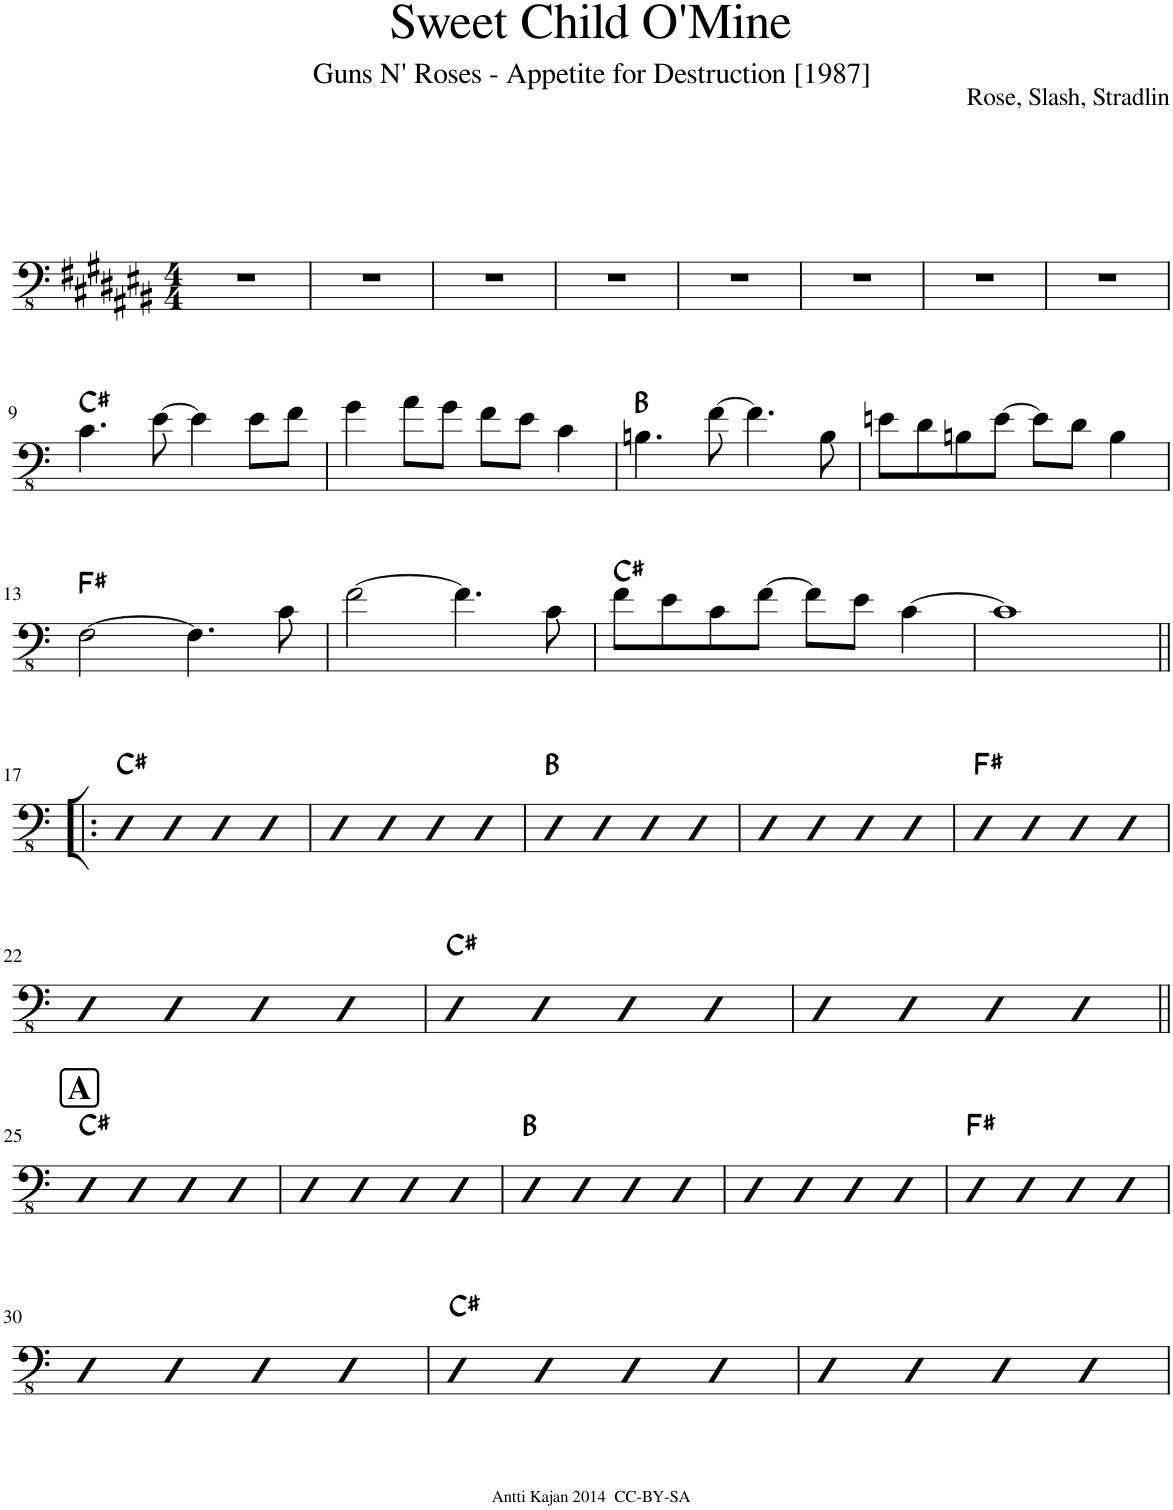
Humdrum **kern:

**kern	**harte
*part1	*part1
*staff1	*
*I"Fretless Electric Bass	*
*clefFv4	*
*k[f#c#g#d#a#e#b#]	*
*M4/4	*
=1	=1
1r	.
=2	=2
1r	.
=3	=3
1r	.
=4	=4
1r	.
=5	=5
1r	.
=6	=6
1r	.
=7	=7
1r	.
=8	=8
1r	.
!!LO:LB:g=z
=9	=9
4.C#\	C#:maj
[8E#\	.
4E#\]	.
8E#\L	.
8F#\J	.
=10	=10
4G#\	.
8A#\L	.
8G#\J	.
8F#\L	.
8E#\J	.
4C#\	.
=11	=11
4.BBn\	B:maj
[8F#\	.
4.F#\]	.
8BB\	.
=12	=12
8En\L	.
8D#\	.
8BBn\	.
[8E\J	.
8E\L]	.
8D#\J	.
4BB\	.
!!LO:LB:g=z
=13	=13
[2FF#\	F#:maj
4.FF#\]	.
8C#\	.
=14	=14
[2F#\	.
4.F#\]	.
8C#\	.
=15	=15
8F#\L	C#:maj
8E#\	.
8C#\	.
[8F#\J	.
8F#\L]	.
8E#\J	.
[4C#\	.
=16	=16
1C#]	.
!!LO:LB:g=z
=17!|:	=17!|:
4DD#	C#:maj
4DD#	.
4DD#	.
4DD#	.
=18	=18
4DD#	.
4DD#	.
4DD#	.
4DD#	.
=19	=19
4DD#	B:maj
4DD#	.
4DD#	.
4DD#	.
=20	=20
4DD#	.
4DD#	.
4DD#	.
4DD#	.
=21	=21
4DD#	F#:maj
4DD#	.
4DD#	.
4DD#	.
!!LO:LB:g=z
=22	=22
4DD#	.
4DD#	.
4DD#	.
4DD#	.
=23	=23
4DD#	C#:maj
4DD#	.
4DD#	.
4DD#	.
=24	=24
4DD#	.
4DD#	.
4DD#	.
4DD#	.
!!LO:LB:g=z
=25||	=25||
!LO:TX:a:B:t=A	!
4DD#	C#:maj
4DD#	.
4DD#	.
4DD#	.
=26	=26
4DD#	.
4DD#	.
4DD#	.
4DD#	.
=27	=27
4DD#	B:maj
4DD#	.
4DD#	.
4DD#	.
=28	=28
4DD#	.
4DD#	.
4DD#	.
4DD#	.
=29	=29
4DD#	F#:maj
4DD#	.
4DD#	.
4DD#	.
!!LO:LB:g=z
=30	=30
4DD#	.
4DD#	.
4DD#	.
4DD#	.
=31	=31
4DD#	C#:maj
4DD#	.
4DD#	.
4DD#	.
=32	=32
4DD#	.
4DD#	.
4DD#	.
4DD#	.
=	=
*-	*-
